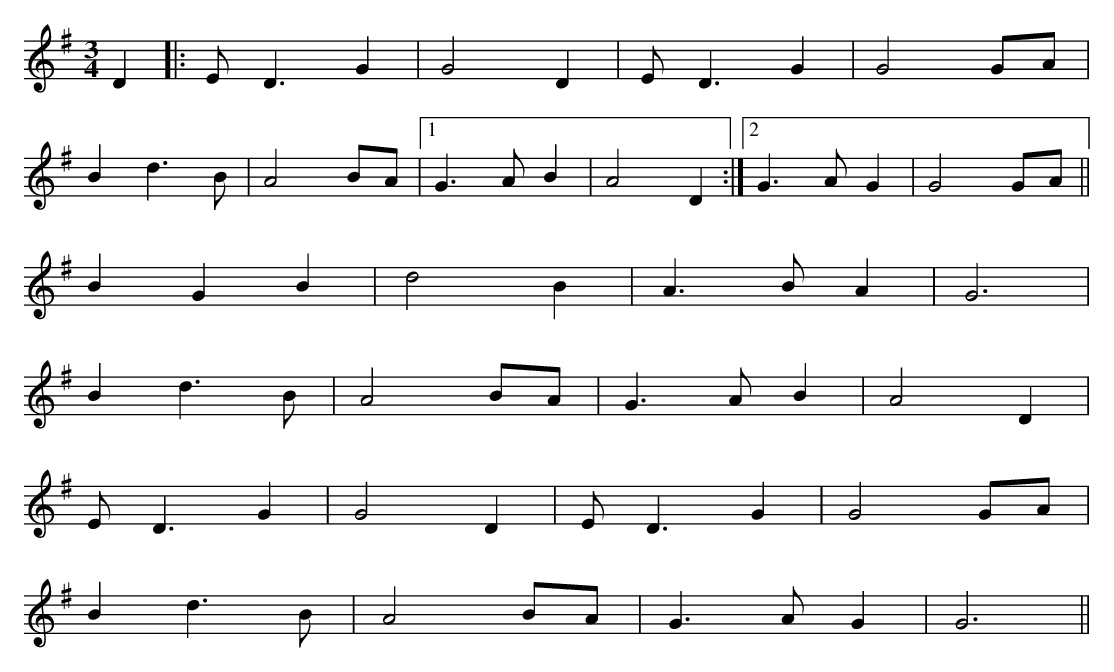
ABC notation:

X:1
M:3/4
K:G
D2|:E D3 G2|G4 D2|E D3 G2|G4 GA|
B2 d3 B|A4 BA|1 G3 A B2|A4 D2:|2 G3 A G2|G4 GA||
B2 G2 B2|d4 B2|A3 B A2|G6|
B2 d3 B|A4 BA|G3 A B2|A4 D2|
E D3 G2|G4 D2|E D3 G2|G4 GA|
B2 d3 B|A4 BA|G3 A G2|G6||
